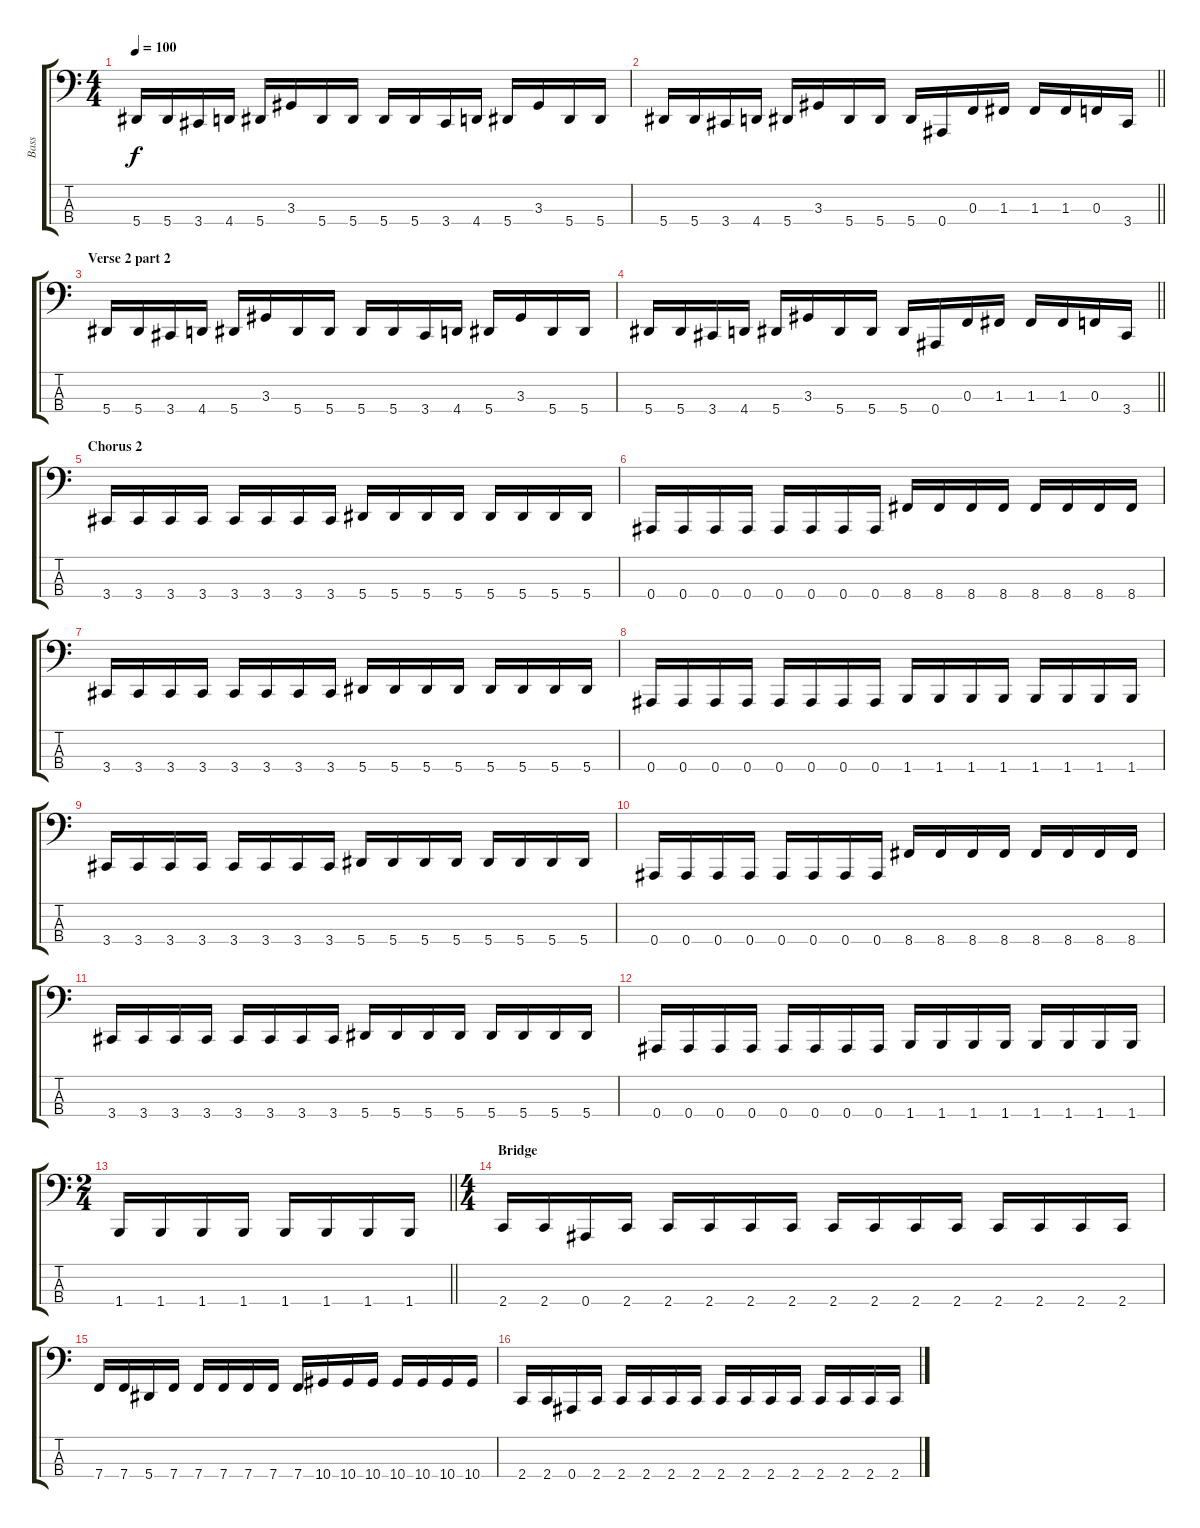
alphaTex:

\track ("Bass" "Bass") {instrument electricbassfinger}
\staff {score tabs}
\tuning (Eb2 Bb1 F1 Bb0) {hide}
\ts (4 4)
\tempo 100
\clef f4
\ks c
5.4.16{dy f} 5.4.16 3.4.16 4.4.16 5.4.16 3.3.16 5.4.16 5.4.16 5.4.16 5.4.16 3.4.16 4.4.16 5.4.16 3.3.16 5.4.16 5.4.16 |
\barLineRight lightlight
5.4.16 5.4.16 3.4.16 4.4.16 5.4.16 3.3.16 5.4.16 5.4.16 5.4.16 0.4.16 0.3.16 1.3.16 1.3.16 1.3.16 0.3.16 3.4.16 |
\section ("" "Verse 2 part 2")
5.4.16 5.4.16 3.4.16 4.4.16 5.4.16 3.3.16 5.4.16 5.4.16 5.4.16 5.4.16 3.4.16 4.4.16 5.4.16 3.3.16 5.4.16 5.4.16 |
\barLineRight lightlight
5.4.16 5.4.16 3.4.16 4.4.16 5.4.16 3.3.16 5.4.16 5.4.16 5.4.16 0.4.16 0.3.16 1.3.16 1.3.16 1.3.16 0.3.16 3.4.16 |
\section ("" "Chorus 2")
3.4.16 3.4.16 3.4.16 3.4.16 3.4.16 3.4.16 3.4.16 3.4.16 5.4.16 5.4.16 5.4.16 5.4.16 5.4.16 5.4.16 5.4.16 5.4.16 |
0.4.16 0.4.16 0.4.16 0.4.16 0.4.16 0.4.16 0.4.16 0.4.16 8.4.16 8.4.16 8.4.16 8.4.16 8.4.16 8.4.16 8.4.16 8.4.16 |
3.4.16 3.4.16 3.4.16 3.4.16 3.4.16 3.4.16 3.4.16 3.4.16 5.4.16 5.4.16 5.4.16 5.4.16 5.4.16 5.4.16 5.4.16 5.4.16 |
0.4.16 0.4.16 0.4.16 0.4.16 0.4.16 0.4.16 0.4.16 0.4.16 1.4.16 1.4.16 1.4.16 1.4.16 1.4.16 1.4.16 1.4.16 1.4.16 |
3.4.16 3.4.16 3.4.16 3.4.16 3.4.16 3.4.16 3.4.16 3.4.16 5.4.16 5.4.16 5.4.16 5.4.16 5.4.16 5.4.16 5.4.16 5.4.16 |
0.4.16 0.4.16 0.4.16 0.4.16 0.4.16 0.4.16 0.4.16 0.4.16 8.4.16 8.4.16 8.4.16 8.4.16 8.4.16 8.4.16 8.4.16 8.4.16 |
3.4.16 3.4.16 3.4.16 3.4.16 3.4.16 3.4.16 3.4.16 3.4.16 5.4.16 5.4.16 5.4.16 5.4.16 5.4.16 5.4.16 5.4.16 5.4.16 |
0.4.16 0.4.16 0.4.16 0.4.16 0.4.16 0.4.16 0.4.16 0.4.16 1.4.16 1.4.16 1.4.16 1.4.16 1.4.16 1.4.16 1.4.16 1.4.16 |
\ts (2 4)
\barLineRight lightlight
1.4.16 1.4.16 1.4.16 1.4.16 1.4.16 1.4.16 1.4.16 1.4.16 |
\ts (4 4)
\section ("" "Bridge")
2.4.16 2.4.16 0.4.16 2.4.16 2.4.16 2.4.16 2.4.16 2.4.16 2.4.16 2.4.16 2.4.16 2.4.16 2.4.16 2.4.16 2.4.16 2.4.16 |
7.4.16 7.4.16 5.4.16 7.4.16 7.4.16 7.4.16 7.4.16 7.4.16 7.4.16 10.4.16 10.4.16 10.4.16 10.4.16 10.4.16 10.4.16 10.4.16 |
2.4.16 2.4.16 0.4.16 2.4.16 2.4.16 2.4.16 2.4.16 2.4.16 2.4.16 2.4.16 2.4.16 2.4.16 2.4.16 2.4.16 2.4.16 2.4.16
